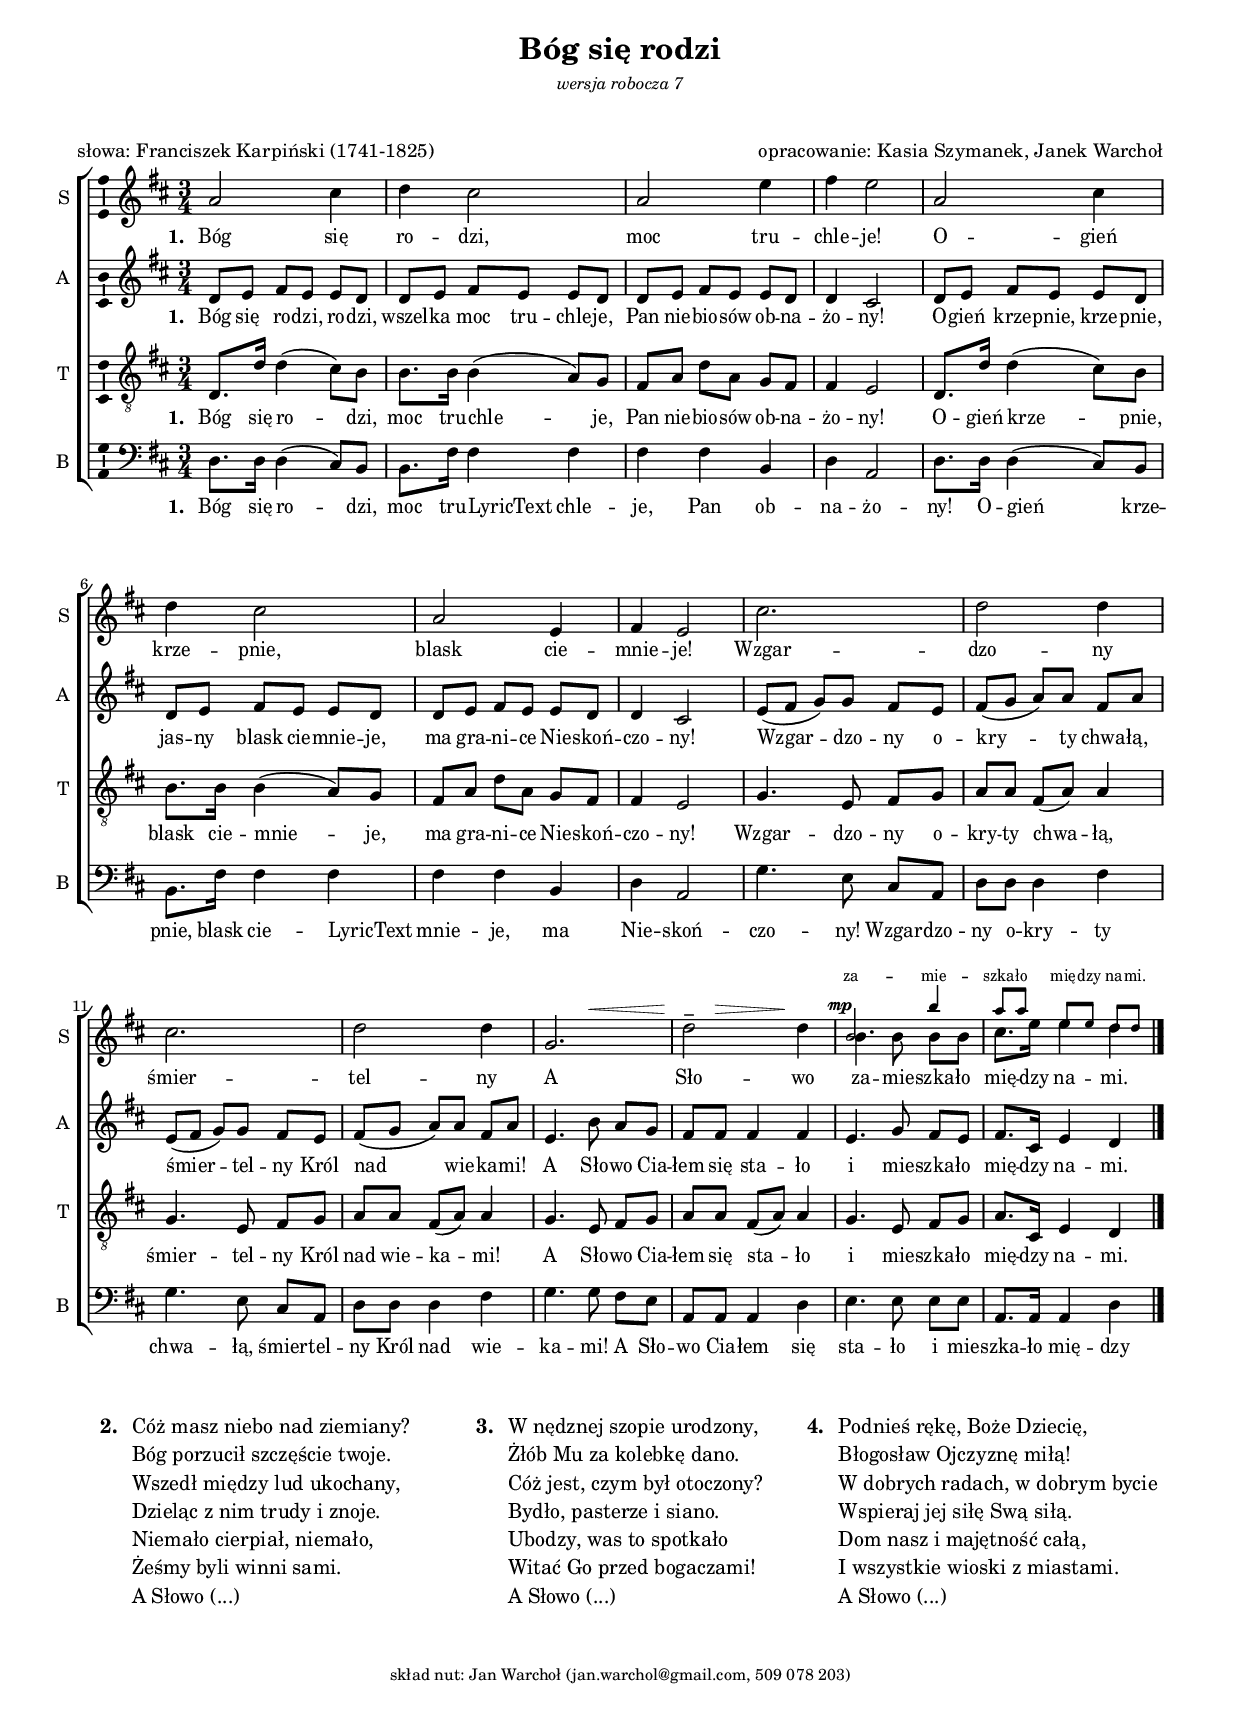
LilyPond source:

\version "2.19.0"
#(ly:set-option 'strokeadjust #t)

\header {
  title = \markup "Bóg się rodzi"
  subsubtitle = \markup \column { \normal-text \italic "wersja robocza 7" " " " " }
  poet = "słowa: Franciszek Karpiński (1741-1825)"
  composer = "opracowanie: Kasia Szymanek, Janek Warchoł"
}

%--------------------------------MELODIA
metrumitp = {
  \key d \major
  \time 3/4
  \set Timing.beamExceptions = #'()
  \tempo ""
}
melodiaSopranu =
\relative f' {
  \metrumitp
  a2 cis4 |
  d4 cis2 |
  a2 e'4 |
  fis4 e2 |
  a,2 cis4 |
  d4 cis2 |
  a2 e4 |
  fis4 e2 |
  \repeat unfold 2 {
    cis'2. |
    d2 d4 |
  }
  \override Hairpin.height = #0.5
  \override Hairpin.thickness = #0.6
  << g,2. { s4. s \< } >> |
  << d'2\! -- { s8 s4\> s8\! } >> d4 |
  <<
    {
      b4. b8 b b |
      cis8. e16 e4 d |
    }
    \new Voice = sopranPierwszy {
      \voiceOne
      \set fontSize = #-2
      b2-\tweak X-offset -2 ^\mp b'4 |
      a8 a e e d d |
    }
    \new Lyrics \with { alignAboveContext = sopran }
    \lyricsto sopranPierwszy \lyricmode {
      \set fontSize = #-2
      za -- mie -- szka -- ło mię -- dzy na -- mi.
    }
  >>
  \bar "|."
}

melodiaAltu =
\relative f' {
  \metrumitp
  \repeat unfold 2 {
    d8 e fis e e d |
    d8 e fis e e d |
    d8 e fis e e d |
    d4 cis2 |
  }
  \repeat unfold 2 {
    e8( fis g) g fis e |
    fis8( g a) a fis a |
  }
  e4. b'8 a g |
  fis8 fis fis4 fis |
  e4. g8 fis e |
  fis8. cis16 e4 d |
  \bar "|."
}

melodiaTenorow =
\relative f {
  \metrumitp
  \repeat unfold 2 {
    d8. d'16 d4( cis8) b |
    b8. b16 b4( a8) g |
    fis8 a d a g fis |
    fis4 e2 |
  }
  \repeat unfold 3 {
    g4. e8 fis g |
    a8 a fis( a) a4 |
  }
  g4. e8 fis g |
  a8. cis,16 e4 d |
  \bar "|."
}

melodiaBasow =
\relative f {
  \metrumitp
  \repeat unfold 2 {
    d8. d16 d4( cis8) b |
    b8. fis'16 fis4 fis |
    fis4 fis b, |
    d4 a2 |
  }
  \repeat unfold 2 {
    g'4. e8 cis a |
    d8 d d4 fis |
  }
  g4. g8 fis e |
  a,8 a a4 d |
  e4. e8 e e |
  a,8. a16 a4 d |
  \bar "|."
}
akordy = \chordmode {
}

%--------------------------------SŁOWA

wzgardzony = \lyricmode {
  Wzgar -- dzo -- ny o -- kry -- ty chwa -- łą,
  śmier -- tel -- ny Król nad wie -- ka -- mi!
  A Sło -- wo Cia -- łem się sta -- ło
  i mie -- szka -- ło mię -- dzy na -- mi.
  i mie -- szka -- ło mię -- dzy na -- mi.
}

tekstSopranu = \lyricmode {
  \set stanza = "1. "
  Bóg się ro -- dzi, moc  tru -- chle -- je!
  O -- gień krze -- pnie, blask cie -- mnie -- je!
  Wzgar -- dzo -- ny \break śmier -- tel -- ny
  A Sło -- wo
  za -- mie -- szka -- ło mię -- dzy na -- mi.
}
tekstAltu = \lyricmode {
  \set stanza = "1. "
  Bóg się ro -- dzi, ro -- dzi, wszel -- ka moc  tru -- chle -- je,
  Pan nie -- bio -- sów ob -- na -- żo -- ny!
  O -- gień krze -- pnie,  krze -- pnie, jas -- ny blask cie -- mnie -- je,
  ma gra -- ni -- ce Nie -- skoń -- czo -- ny!
  \wzgardzony
}
tekstTenorow = \lyricmode {
  \set stanza = "1. "
  Bóg się ro -- dzi, moc  tru -- chle -- je,
  Pan nie -- bio -- sów ob -- na -- żo -- ny!
  O -- gień krze -- pnie, blask cie -- mnie -- je,
  ma gra -- ni -- ce Nie -- skoń -- czo -- ny!
  \wzgardzony
}
tekstBasow = \lyricmode {
  \set stanza = "1. "
  Bóg się ro -- dzi, moc  tru -- \once \tweak X-offset 0 LyricText chle -- je,
  Pan ob -- na -- żo -- ny!
  O -- gień krze -- pnie, blask cie -- \once \tweak X-offset 0 LyricText mnie -- je,
  ma Nie -- skoń -- czo -- ny!
  \wzgardzony
}

zwrotkaII = \markup \column {
  "Cóż masz niebo nad ziemiany? "
  "Bóg porzucił szczęście twoje."
  "Wszedł między lud ukochany,"
  "Dzieląc z nim trudy i znoje."
  "Niemało cierpiał, niemało,"
  "Żeśmy byli winni sami."
  "A Słowo (...)"
}
zwrotkaIII = \markup \column {
  "W nędznej szopie urodzony, "
  "Żłób Mu za kolebkę dano."
  "Cóż jest, czym był otoczony?"
  "Bydło, pasterze i siano."
  "Ubodzy, was to spotkało"
  "Witać Go przed bogaczami!"
  "A Słowo (...)"
}
zwrotkaIV = \markup \column {
  "Podnieś rękę, Boże Dziecię,"
  "Błogosław Ojczyznę miłą!"
  "W dobrych radach, w dobrym bycie"
  "Wspieraj jej siłę Swą siłą."
  "Dom nasz i majętność całą,"
  "I wszystkie wioski z miastami."
  "A Słowo (...)"
}
zwrotkaV = \markup {
}

%--------------------------------USTAWIENIA

#(set-global-staff-size 16.5)

\paper {
  indent = 2 \mm
  system-count = 3
  short-indent = 2 \mm
  left-margin = 13 \mm
  right-margin = 13 \mm
  top-markup-spacing #'basic-distance = 5
  markup-system-spacing #'basic-distance = 18
  system-system-spacing #'basic-distance = 18
  system-system-spacing #'padding = 1
  score-markup-spacing #'basic-distance = 15
  %ragged-last-bottom = ##f
}

#(define powiekszenie-zwrotek '(1.05 . 1.1))
#(define interlinia '(baseline-skip . 3)) % 3 is Lily default
odstepMiedzyZwrotkami = \markup \vspace #2
odstepOdNumeruDoZwrotki = \markup \hspace #1

\layout {
  \override LyricText #'stencil =
  #(lambda (grob)
     (ly:stencil-scale (lyric-text::print grob) 0.9 1))
}

%--------------------------------STRUKTURA

\score {
  \new ChoirStaff <<
    \new ChordNames {
      \germanChords
      \set chordNameLowercaseMinor = ##t
      \akordy
    }
    \new Staff = sopran {
      \clef treble
      \set Staff.instrumentName = "S "
      \set Staff.shortInstrumentName = "S "
      \new Voice = sopran
      \with { \consists "Ambitus_engraver" } {
        \set Staff.midiInstrument = "clarinet"
        \dynamicUp
        \tupletUp
        \melodiaSopranu
      }
    }
    \new Lyrics \lyricsto sopran \tekstSopranu

    \new Staff = alt
    \with { \consists "Ambitus_engraver" } {
      \clef treble
      \set Staff.instrumentName = "A "
      \set Staff.shortInstrumentName = "A "
      \new Voice = alt {
        \set Staff.midiInstrument = "clarinet"
        \dynamicUp
        \tupletUp
        \melodiaAltu
      }
    }
    \new Lyrics \lyricsto alt \tekstAltu

    \new Staff = tenor
    \with { \consists "Ambitus_engraver" } {
      \clef "treble_8"
      \set Staff.instrumentName = "T "
      \set Staff.shortInstrumentName = "T "
      \new Voice = tenor {
        \set Staff.midiInstrument = "clarinet"
        \dynamicUp
        \tupletUp
        \melodiaTenorow
      }
    }
    \new Lyrics \lyricsto tenor \tekstTenorow

    \new Staff = bas
    \with { \consists "Ambitus_engraver" } {
      \clef bass
      \set Staff.instrumentName = "B "
      \set Staff.shortInstrumentName = "B "
      \new Voice = bas {
        \set Staff.midiInstrument = "clarinet"
        \dynamicUp
        \tupletUp
        \melodiaBasow
      }
    }
    \new Lyrics \lyricsto bas \tekstBasow
  >>
  \layout {
  }
  \midi {
    \tempo 4=85
  }
}

\markup {
  \fill-line {
    \scale #powiekszenie-zwrotek {
      \null

      \override #interlinia
      \line {
        \bold
        "2."
        \odstepOdNumeruDoZwrotki
        \zwrotkaII
      }

      \null

      \override #interlinia
      \line {
        \bold
        "3."
        \odstepOdNumeruDoZwrotki
        \zwrotkaIII
      }

      \null

      \override #interlinia
      \line {
        \bold
        "4."
        \odstepOdNumeruDoZwrotki
        \zwrotkaIV
      }

      \null
    }
  }
}

%--------------------------------STOPKA

\paper {
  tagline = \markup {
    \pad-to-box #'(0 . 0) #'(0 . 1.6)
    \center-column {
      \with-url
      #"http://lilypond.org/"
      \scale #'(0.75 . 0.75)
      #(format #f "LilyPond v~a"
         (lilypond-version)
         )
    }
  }

  oddFooterMarkup = \markup {
    \override #'(baseline-skip . 1)
    \column {
      \fill-line {
        %% Copyright header field only on first page in each bookpart.
        \on-the-fly #part-first-page {
          \override #'(baseline-skip . 2)
          \center-column {
            \scale #'(1 . 1)
            \fromproperty #'header:copyright
            \scale #'(0.85 . 0.85)
            "skład nut: Jan Warchoł (jan.warchol@gmail.com, 509 078 203)"
          }
        }
      }
      \fill-line {
        %% Tagline header field only on last page in the book.
        \on-the-fly #last-page \fromproperty #'header:tagline
      }
    }
  }
}
